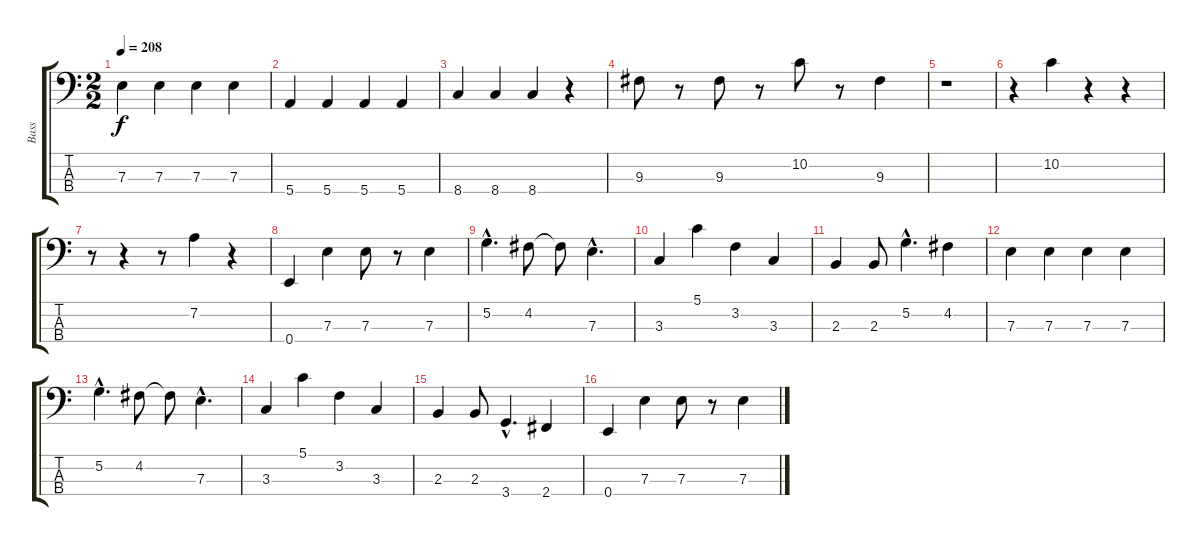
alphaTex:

\track ("Bass" "Bass") {instrument electricbassfinger}
\staff {score tabs}
\tuning (G2 D2 A1 E1) {hide}
\ts (2 2)
\tempo 208
\clef f4
\ks c
7.3.4{dy f} 7.3.4 7.3.4 7.3.4 |
5.4.4 5.4.4 5.4.4 5.4.4 |
8.4.4 8.4.4 8.4.4 r.4 |
9.3.8 r.8 9.3.8 r.8 10.2.8 r.8 9.3.4 |
r.1 |
r.4 10.2.4 r.4 r.4 |
r.8 r.4 r.8 7.2.4 r.4 |
0.4.4 7.3.4 7.3.8 r.8 7.3.4 |
5.2{hac}.4{d} 4.2.8 4.2{t}.8 7.3{hac}.4{d} |
3.3.4 5.1.4 3.2.4 3.3.4 |
2.3.4 2.3.8 5.2{hac}.4{d} 4.2.4 |
7.3.4 7.3.4 7.3.4 7.3.4 |
5.2{hac}.4{d} 4.2.8 4.2{t}.8 7.3{hac}.4{d} |
3.3.4 5.1.4 3.2.4 3.3.4 |
2.3.4 2.3.8 3.4{hac}.4{d} 2.4.4 |
0.4.4 7.3.4 7.3.8 r.8 7.3.4
